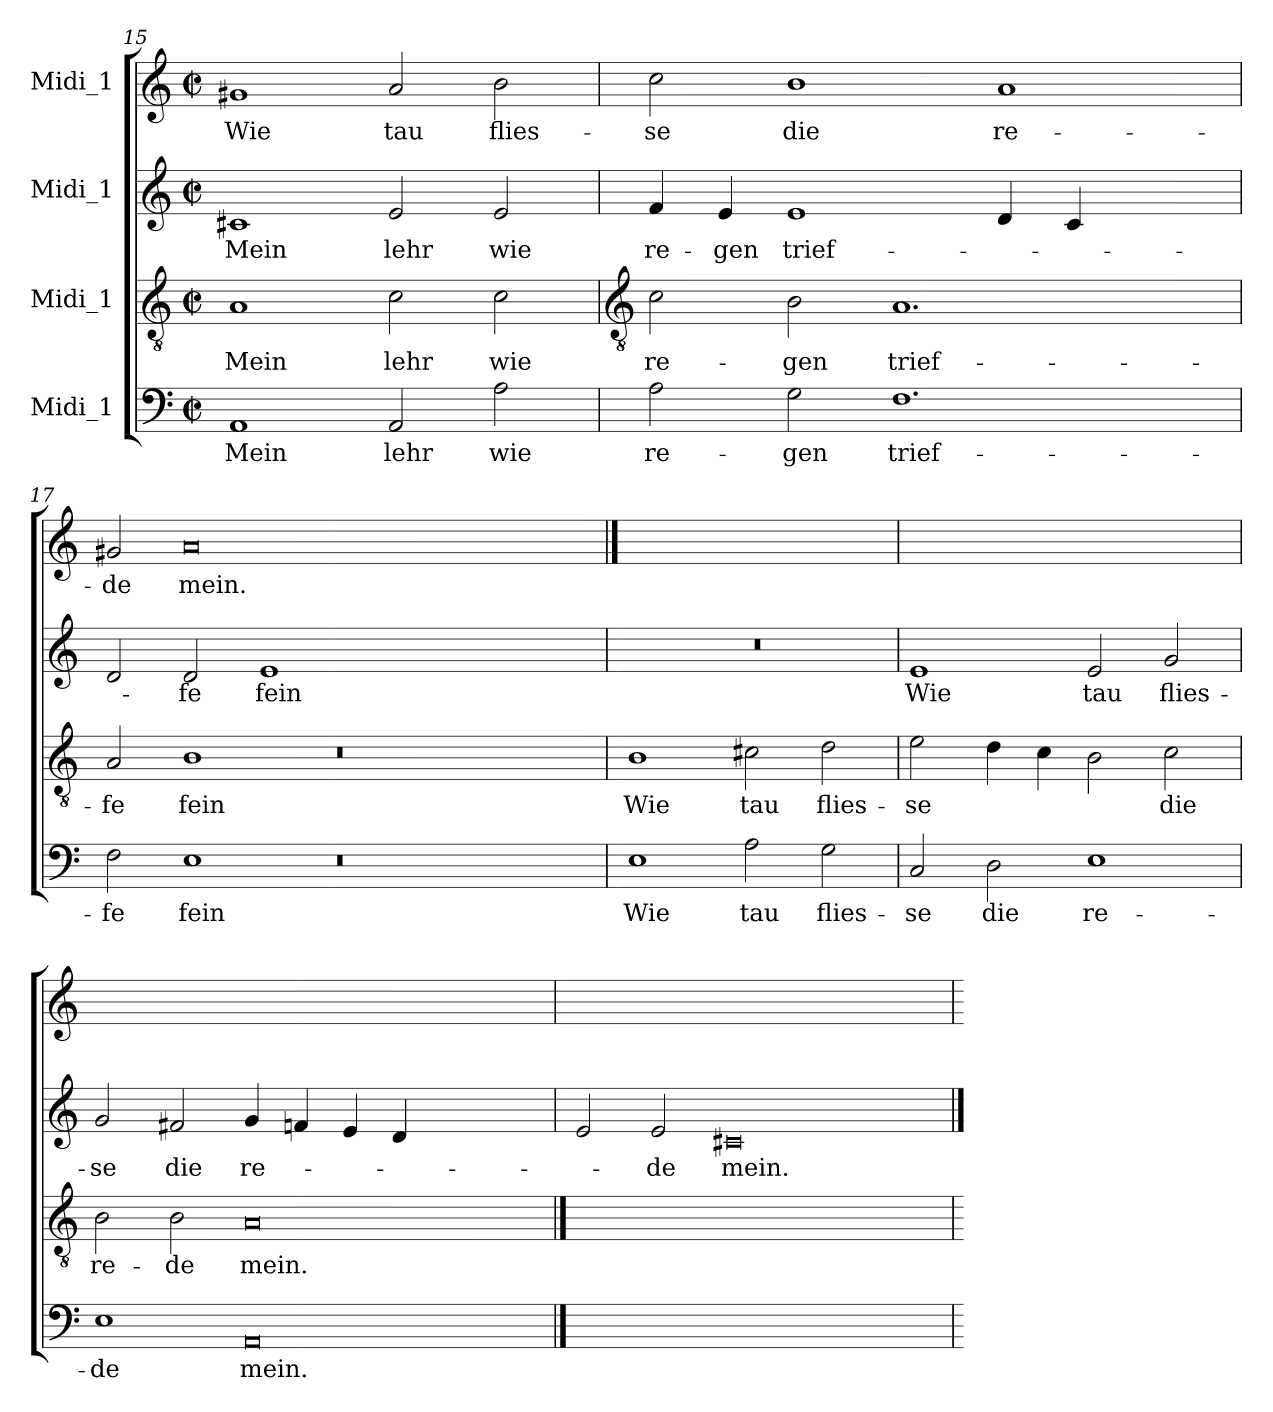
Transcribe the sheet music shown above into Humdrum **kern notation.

**kern	**text	**kern	**text	**kern	**text	**kern	**text
*part4	*part4	*part3	*part3	*part2	*part2	*part1	*part1
*staff4	*staff4	*staff3	*staff3	*staff2	*staff2	*staff1	*staff1
*I"Midi_1	*	*I"Midi_1	*	*I"Midi_1	*	*I"Midi_1	*
*clefF4	*	*clefGv2	*	*clefG2	*	*clefG2	*
*k[]	*	*k[]	*	*k[]	*	*k[]	*
*C:	*	*C:	*	*C:	*	*C:	*
*M4/2	*	*M4/2	*	*M4/2	*	*M4/2	*
*met(c|)	*	*met(c|)	*	*met(c|)	*	*met(c|)	*
=15	=15	=15	=15	=15	=15	=15	=15
!	!LO:LY:b	!	!LO:LY:b	!	!LO:LY:b	!	!LO:LY:b
1AA	Mein	1A	Mein	1c#X	Mein	1g#X	Wie
!	!LO:LY:b	!	!LO:LY:b	!	!LO:LY:b	!	!LO:LY:b
2AA	lehr	2c	lehr	2e	lehr	2a	tau
!	!LO:LY:b	!	!LO:LY:b	!	!LO:LY:b	!	!LO:LY:b
2A	wie	2c	wie	2e	wie	2b	flies-
!!LO:LB:g=z
=16	=16	=16	=16	=16	=16	=16	=16
*	*	*clefGv2	*	*	*	*	*
!	!LO:LY:b	!	!LO:LY:b	!	!LO:LY:b	!	!LO:LY:b
2A	re-	2c	re-	4f	re-	2cc	-se
!	!	!	!	!	!LO:LY:b	!	!
.	.	.	.	4e	-gen	.	.
!	!LO:LY:b	!	!LO:LY:b	!	!LO:LY:b	!	!LO:LY:b
2G	-gen	2B	-gen	1e	trief-	1b	die
!	!LO:LY:b	!	!LO:LY:b	!	!	!	!
1.F	trief-	1.A	trief-	.	.	.	.
!	!	!	!	!	!	!	!LO:LY:b
.	.	.	.	4d	.	1a	re-
.	.	.	.	4c	.	.	.
.	.	.	.	2ryy	.	.	.
=17A	=17A	=17A	=17A	=17A	=17A	=17A	=17A
!	!LO:LY:b	!	!LO:LY:b	!	!	!	!LO:LY:b
2F	-fe	2A	-fe	2d	.	2g#X	-de
!	!LO:LY:b	!	!LO:LY:b	!	!LO:LY:b	!	!LO:LY:b
1E	fein	1B	fein	2d	-fe	0a	mein.
!	!	!	!	!	!LO:LY:b	!	!
.	.	.	.	1e	fein	.	.
0r	.	0r	.	.	.	.	.
.	.	.	.	1.ryy	.	.	.
.	.	.	.	.	.	1ryy	.
=	==	=	==	=	==	==	==
!	!LO:LY:b	!	!LO:LY:b	!	!	!	!
1E	Wie	1B	Wie	0r	.	0ryy	.
!	!LO:LY:b	!	!LO:LY:b	!	!	!	!
2A	tau	2c#X	tau	.	.	.	.
!	!LO:LY:b	!	!LO:LY:b	!	!	!	!
2G	flies-	2d	flies-	.	.	.	.
=	=	=	=	=	=	=	=
!	!LO:LY:b	!	!LO:LY:b	!	!LO:LY:b	!	!
2C	-se	2e	-se	1e	Wie	0ryy	.
!	!LO:LY:b	!	!	!	!	!	!
2D	die	4d	.	.	.	.	.
.	.	4c	.	.	.	.	.
!	!LO:LY:b	!	!	!	!LO:LY:b	!	!
1E	re-	2B	.	2e	tau	.	.
!	!	!	!LO:LY:b	!	!LO:LY:b	!	!
.	.	2c	die	2g	flies-	.	.
=	=	=	=	=	=	=	=
!	!LO:LY:b	!	!LO:LY:b	!	!LO:LY:b	!	!
1E	-de	2B	re-	2g	-se	0ryy	.
!	!	!	!LO:LY:b	!	!LO:LY:b	!	!
.	.	2B	-de	2f#X	die	.	.
!	!LO:LY:b	!	!LO:LY:b	!	!LO:LY:b	!	!
0AA	mein.	0A	mein.	4g	re-	.	.
.	.	.	.	4fn	.	.	.
.	.	.	.	4e	.	.	.
.	.	.	.	4d	.	.	.
.	.	.	.	1ryy	.	1ryy	.
==	=	==	=	=	=	=	=
0ryy	.	0ryy	.	2e	.	0ryy	.
!	!	!	!	!	!LO:LY:b	!	!
.	.	.	.	2e	-de	.	.
!	!	!	!	!	!LO:LY:b	!	!
.	.	.	.	0c#X	mein.	.	.
1ryy	.	1ryy	.	.	.	1ryy	.
=	=	=	=	==	=	=	=
*-	*-	*-	*-	*-	*-	*-	*-
